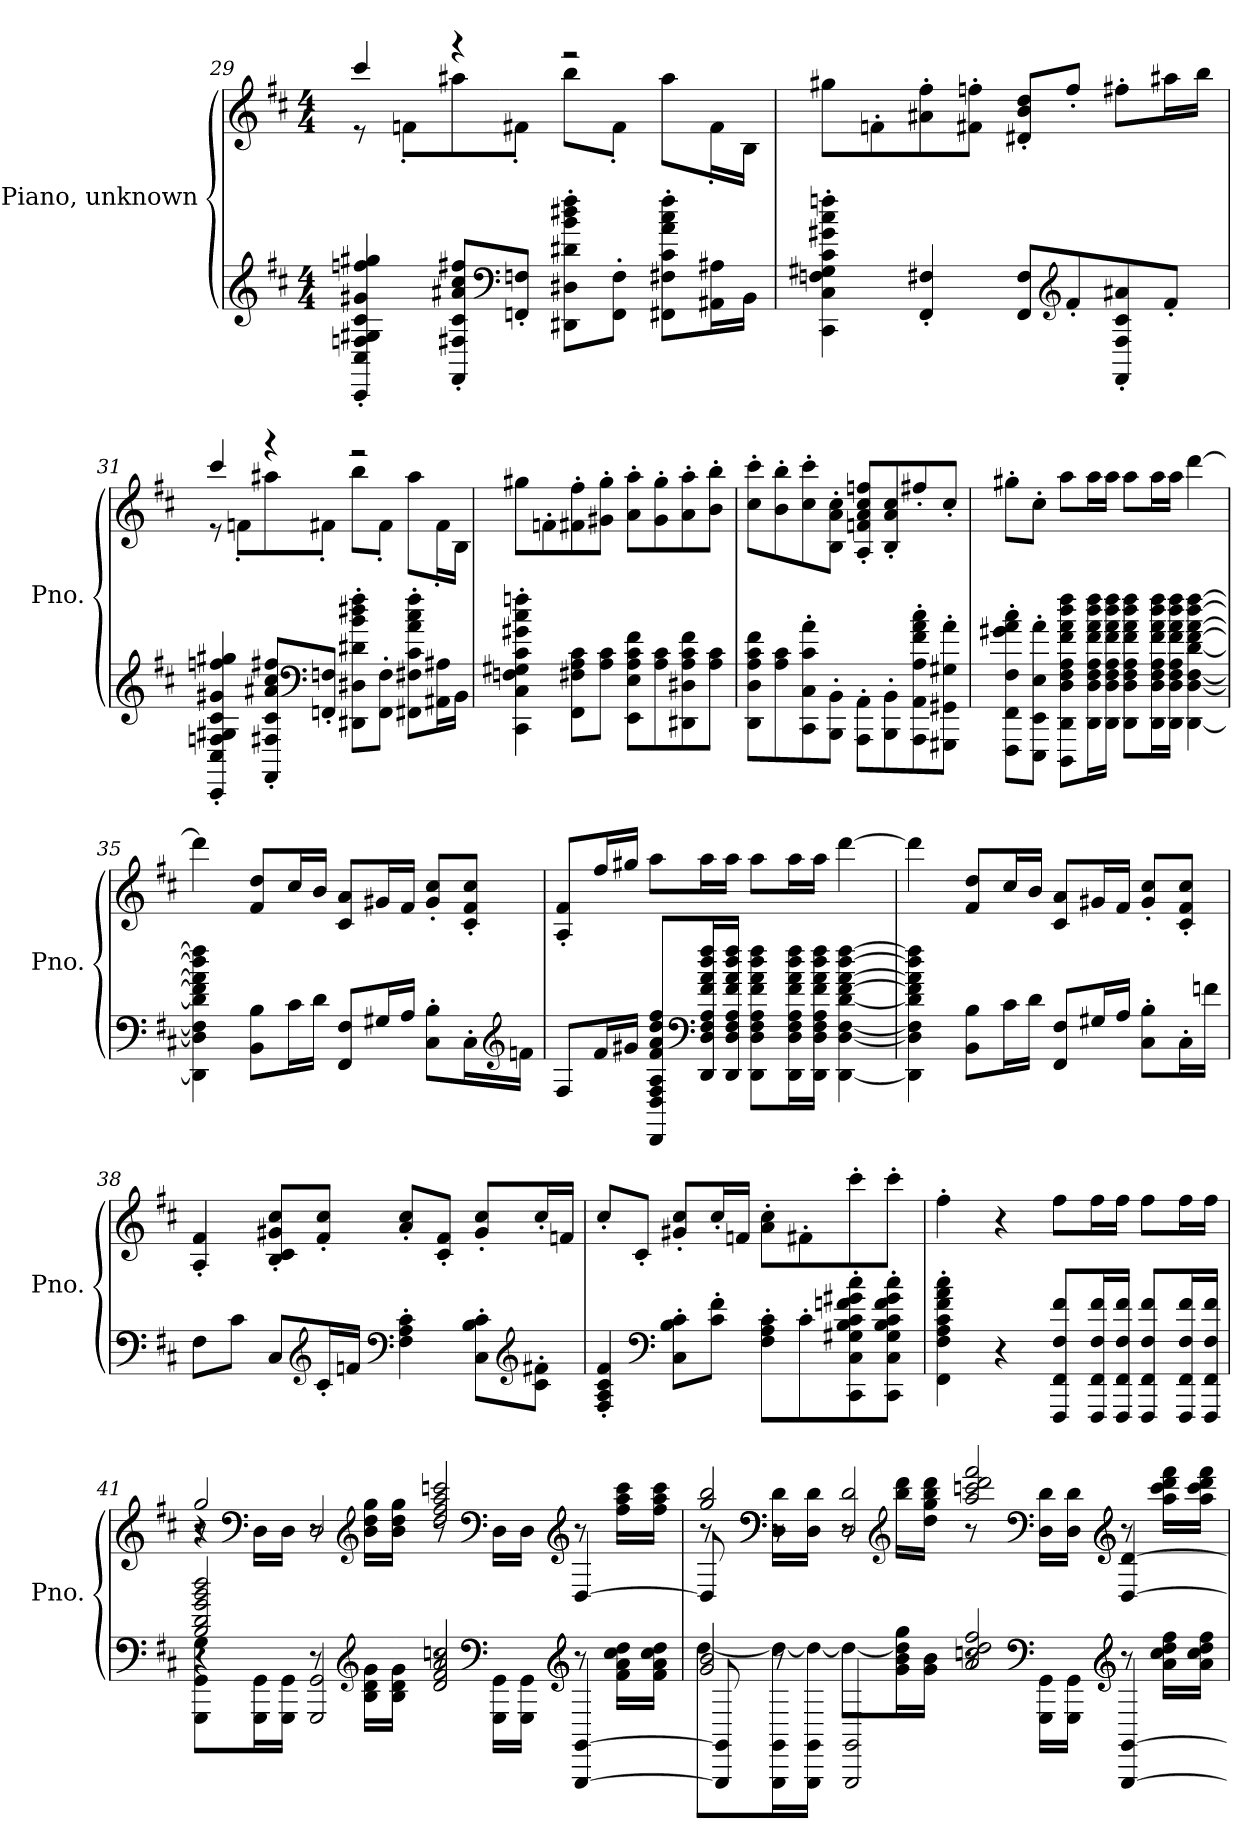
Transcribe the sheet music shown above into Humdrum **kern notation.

**kern	**kern
*part1	*part1
*staff2	*staff1
*I"Piano, unknown	*
*I'Pno.	*
!!LO:LB:g=z
*clefG2	*clefG2
*k[f#c#]	*k[f#c#]
*M4/4	*M4/4
=29	=29
*	*^
4CC#/' 4C#/' 4Fn/' 4G#X/' 4c#/' 4g#X/' 4ffn/' 4gg#X/'	4ccc#/	8r
.	.	8fn'\L
8FF#/' 8F#X/' 8c#/' 8a#X/' 8cc#/' 8ff#X/'L	4r	8aa#X\
*clefF4	*	*
8FFn/' 8Fn/'J	.	8f#X'\J
8DD#X\' 8D#X\' 8d#X\' 8b\' 8dd#X\' 8ff#\'L	2r	8bb\L
8FF\' 8F\'J	.	8f#'\J
8FF#X\' 8F#X\' 8c#\' 8a#\' 8cc#\' 8ff#\'L	.	8aa#\L
16AA#X\ 16A#X\L	.	16f#'\L
16BB\JJ	.	16B\JJ
*	*v	*v
=30	=30
4CC#\' 4C#\' 4Fn\' 4G#X\' 4c#\' 4g#X\' 4cc#\' 4ffn\'	8gg#X\L
.	8fn'\
4FF#/' 4F#X/'	8a#X\' 8ff#\'
.	8f#X\' 8ffn\'J
8FF#/ 8F#/L	8d#X/' 8b/' 8dd/'L
*clefG2	*
8f#'/	8ff'/J
8FF#/' 8F#/' 8c#/' 8a#X/'	8ff#X'\L
8f#'/J	16aa#X\L
.	16bb\JJ
!!LO:LB:g=z
=31	=31
*	*^
4CC#/' 4C#/' 4Fn/' 4G#X/' 4c#/' 4g#X/' 4ffn/' 4gg#X/'	4ccc#/	8r
.	.	8fn'\L
8FF#/' 8F#X/' 8c#/' 8a#X/' 8cc#/' 8ff#X/'L	4r	8aa#X\
*clefF4	*	*
8FFn/' 8Fn/'J	.	8f#X'\J
8DD#X\' 8D#X\' 8d#X\' 8b\' 8dd#X\' 8ff#\'L	2r	8bb\L
8FF\' 8F\'J	.	8f#'\J
8FF#X\' 8F#X\' 8c#\' 8a#\' 8cc#\' 8ff#\'L	.	8aa#\L
16AA#X\ 16A#X\L	.	16f#'\L
16BB\JJ	.	16B\JJ
*	*v	*v
=32	=32
4CC#\' 4C#\' 4Fn\' 4G#X\' 4c#\' 4g#X\' 4cc#\' 4ffn\'	8gg#X\L
.	8fn'\
8FF#\ 8F#X\ 8A\ 8c#\L	8f#X\' 8ff#\'
8A\ 8c#\J	8g#X\' 8gg#\'J
8EE\ 8E\ 8A\ 8c#\ 8f#\L	8a\' 8aa\'L
8A\ 8c#\	8g#\' 8gg#\'
8DD#X\ 8D#X\ 8A\ 8c#\ 8f#\	8a\' 8aa\'
8A\ 8c#\J	8b\' 8bb\'J
=33	=33
8DD\ 8D\ 8A\ 8c#\ 8f#\L	8cc#\' 8ccc#\'L
8A\ 8c#\	8b\' 8bb\'
8CC#\' 8C#\' 8c#\' 8a\'	8cc#\' 8ccc#\'
8BBB\' 8BB\'J	8B\' 8a\' 8cc#\'J
8AAA\' 8AA\'L	8A/' 8fn/' 8a/' 8cc#/' 8ffn/'L
8BBB\' 8BB\'	8B/' 8a/' 8cc#/'
8AAA\' 8AA\' 8A\' 8f#\' 8a\' 8cc#\'	8ff#X'/
8GGG#X\' 8GG#X\' 8G#X\' 8a\'J	8cc#'/J
!!LO:PB:g=z
=34	=34
8FFF#\' 8FF#\' 8F#\' 8g#X\' 8a\' 8cc#\'L	8gg#X'\L
8EEE\' 8EE\' 8E\' 8a\'J	8cc#'\J
8DDD\ 8DD\ 8D\ 8F#\ 8A\ 8f#\ 8a\ 8dd\ 8ff#\L	8aa\L
16DD\ 16D\ 16F#\ 16A\ 16f#\ 16a\ 16dd\ 16ff#\L	16aa\L
16DD\ 16D\ 16F#\ 16A\ 16f#\ 16a\ 16dd\ 16ff#\JJ	16aa\JJ
8DD\ 8D\ 8F#\ 8A\ 8f#\ 8a\ 8dd\ 8ff#\L	8aa\L
16DD\ 16D\ 16F#\ 16A\ 16f#\ 16a\ 16dd\ 16ff#\L	16aa\L
16DD\ 16D\ 16F#\ 16A\ 16f#\ 16a\ 16dd\ 16ff#\JJ	16aa\JJ
[4DD\ [4D\ [4F#\ [4d\ [4f#\ [4a\ [4dd\ [4ff#\	[4ddd\
=35	=35
4DD\] 4D\] 4F#\] 4d\] 4f#\] 4a\] 4dd\] 4ff#\]	4ddd\]
8BB\ 8B\L	8f#/ 8dd/L
16c#\L	16cc#/L
16d\JJ	16b/JJ
8FF#/ 8F#/L	8c#/ 8a/L
16G#X/L	16g#X/L
16A/JJ	16f#/JJ
8C#\' 8B\'L	8g#/' 8cc#/'L
16C#'\L	8c#/' 8f#/' 8cc#/'J
*clefG2	*
16fn\JJ	.
=36	=36
8F#/L	8A/' 8f#/'L
16f#/L	16ff#/L
16g#X/JJ	16gg#X/JJ
8DD/ 8D/ 8F#/ 8A/ 8f#/ 8a/ 8dd/ 8ff#/L	8aa\L
*clefF4	*
16DD/ 16D/ 16F#/ 16A/ 16f#/ 16a/ 16dd/ 16ff#/L	16aa\L
16DD/ 16D/ 16F#/ 16A/ 16f#/ 16a/ 16dd/ 16ff#/JJ	16aa\JJ
8DD\ 8D\ 8F#\ 8A\ 8f#\ 8a\ 8dd\ 8ff#\L	8aa\L
16DD\ 16D\ 16F#\ 16A\ 16f#\ 16a\ 16dd\ 16ff#\L	16aa\L
16DD\ 16D\ 16F#\ 16A\ 16f#\ 16a\ 16dd\ 16ff#\JJ	16aa\JJ
[4DD\ [4D\ [4F#\ [4d\ [4f#\ [4a\ [4dd\ [4ff#\	[4ddd\
!!LO:LB:g=z
=37	=37
4DD\] 4D\] 4F#\] 4d\] 4f#\] 4a\] 4dd\] 4ff#\]	4ddd\]
8BB\ 8B\L	8f#/ 8dd/L
16c#\L	16cc#/L
16d\JJ	16b/JJ
8FF#/ 8F#/L	8c#/ 8a/L
16G#X/L	16g#X/L
16A/JJ	16f#/JJ
8C#\' 8B\'L	8g#/' 8cc#/'L
16C#'\L	8c#/' 8f#/' 8cc#/'J
16fn\JJ	.
=38	=38
8F#\L	4A/' 4f#/'
8c#\J	.
8C#/L	8B/' 8c#/' 8g#X/' 8cc#/'L
*clefG2	*
16c#'/L	8f#/' 8cc#/'J
16fn/JJ	.
*clefF4	*
4F#\' 4A\' 4c#\'	8a/' 8cc#/'L
.	8c#/' 8f#/'J
8C#\' 8B\' 8c#\'L	8g#/' 8cc#/'L
*clefG2	*
8c#\' 8f#X\'J	16cc#'/L
.	16fn/JJ
!!LO:LB:g=z
=39	=39
4F#/' 4A/' 4c#/' 4f#/'	8cc#'/L
.	8c#'/J
*clefF4	*
8C#\' 8B\' 8c#\'L	8g#X/' 8cc#/'L
8c#\' 8f#\'J	16cc#'/L
.	16fn/JJ
8F#\' 8A\' 8c#\'L	8a\' 8cc#\'L
8c#'\	8f#X'\
8CC#\' 8C#\' 8G#X\' 8B\' 8c#\' 8fn\' 8g#X\' 8cc#\'	8ccc#'\
8CC#\' 8C#\' 8G#\' 8B\' 8c#\' 8f\' 8g#\' 8cc#\'J	8ccc#'\J
=40	=40
4FF#\' 4F#\' 4A\' 4c#\' 4f#\' 4a\' 4cc#\'	4ff#'\
4r	4r
8FFF#/ 8FF#/ 8F#/ 8f#/L	8ff#\L
16FFF#/ 16FF#/ 16F#/ 16f#/L	16ff#\L
16FFF#/ 16FF#/ 16F#/ 16f#/JJ	16ff#\JJ
8FFF#/ 8FF#/ 8F#/ 8f#/L	8ff#\L
16FFF#/ 16FF#/ 16F#/ 16f#/L	16ff#\L
16FFF#/ 16FF#/ 16F#/ 16f#/JJ	16ff#\JJ
!!LO:LB:g=z
=41	=41
*^	*^
*	*^	*	*^
2B/ 2d/ 2g/ 2b/ 2dd/	8GGG\ 8GG\ 8G\L	4r	2gg/	8r	4r
*	*	*	*clefF4	*	*
.	16GGG\ 16GG\L	.	.	16D\LL	.
.	16GGG\ 16GG\JJ	.	.	16D\JJ	.
.	8r	2GGG/ 2GG/	.	8r	2D/
*clefG2	*	*	*clefG2	*	*
.	16B\ 16d\ 16g\LL	.	.	16b\ 16dd\ 16gg\LL	.
.	16B\ 16d\ 16g\JJ	.	.	16b\ 16dd\ 16gg\JJ	.
2d/ 2f#/ 2a/ 2ccn/	8r	.	2dd/ 2ff#/ 2aa/ 2cccn/	8r	.
*clefF4	*	*	*clefF4	*	*
.	16GGG\ 16GG\LL	.	.	16D\LL	.
.	16GGG\ 16GG\JJ	.	.	16D\JJ	.
*clefG2	*	*	*clefG2	*	*
.	8r	[4GGG/ [4GG/	.	8r	[4D/
.	16f#\ 16a\ 16cc\ 16dd\LL	.	.	16ff#\ 16aa\ 16ccc\LL	.
.	16f#\ 16a\ 16cc\ 16dd\JJ	.	.	16ff#\ 16aa\ 16ccc\JJ	.
!!LO:LB:g=z	!!	!!
=42	=42	=42	=42	=42	=42
2g/ 2b/	[8dd\L	8GGG/] 8GG/]	2gg/ 2bb/	8r	8D/]
*	*	*	*clefF4	*	*
.	16GGG\ 16GG\ 16dd\_L	8r	.	16D\ 16d\LL	8r
.	16GGG\ 16GG\ 16dd\_JJ	.	.	16D\ 16d\JJ	.
.	8dd\L_	2GGG/ 2GG/	.	8r	2D/ 2d/
*	*	*	*clefG2	*	*
.	16g\ 16b\ 16dd\] 16gg\L	.	.	16bb\ 16ddd\LL	.
.	16g\ 16b\JJ	.	.	16dd\ 16gg\ 16bb\ 16ddd\JJ	.
2a/ 2ccn/ 2dd/ 2ff#/	8r	.	2aa/ 2cccn/ 2ddd/ 2fff#/	8r	.
*clefF4	*	*	*clefF4	*	*
.	16GGG\ 16GG\LL	.	.	16D\ 16d\LL	.
.	16GGG\ 16GG\JJ	.	.	16D\ 16d\JJ	.
*clefG2	*	*	*clefG2	*	*
.	8r	[4GGG/ [4GG/	.	8r	[4D/ [4d/
.	16a\ 16cc\ 16dd\ 16ff#\LL	.	.	16aa\ 16ccc\ 16ddd\ 16fff#\LL	.
.	16a\ 16cc\ 16dd\ 16ff#\JJ	.	.	16aa\ 16ccc\ 16ddd\ 16fff#\JJ	.
*v	*v	*v	*	*	*
*	*v	*v	*v
=	=
*-	*-
